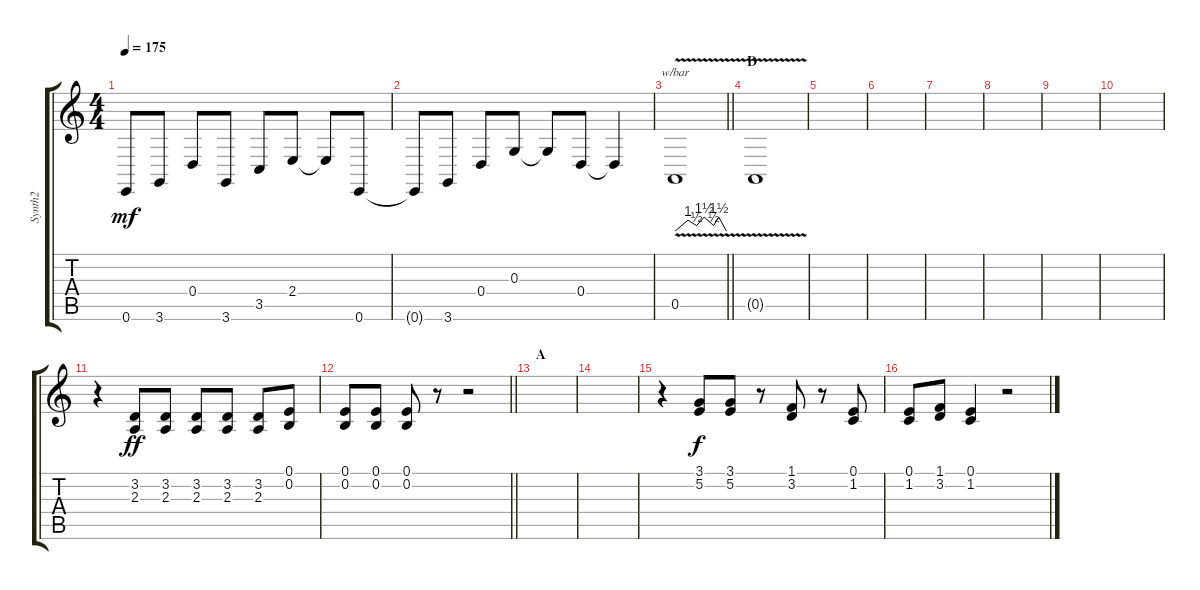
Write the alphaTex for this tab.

\track ("Synth2" "Synth2") {instrument lead2sawtooth}
\staff {score tabs}
\tuning (E4 B3 G3 D3 A2 E2) {hide}
\ts (4 4)
\tempo 175
\clef g2
\ks c
0.6.8{dy mf} 3.6.8 0.4.8 3.6.8 3.5.8 2.4.8 2.4{t}.8 0.6.8 |
0.6{t}.8 3.6.8 0.4.8 0.3.8 0.3{t}.8 0.4.8 0.4{t}.4 |
\barLineRight lightlight
0.5{v}.1{tbe (custom default 0 0 15 4 25 2 34 6 45 2 51 6 60 0)} |
\section ("" "D")
0.5{t}.1 |
|
|
|
|
|
|
r.4 (3.2 2.3).8{dy ff} (3.2 2.3).8 (3.2 2.3).8 (3.2 2.3).8 (3.2 2.3).8 (0.1 0.2).8 |
\barLineRight lightlight
(0.1 0.2).8 (0.1 0.2).8 (0.1 0.2).8 r.8 r.2 |
\section ("" "A")
|
|
r.4 (3.1 5.2).8{dy f} (3.1 5.2).8 r.8 (1.1 3.2).8 r.8 (0.1 1.2).8 |
(0.1 1.2).8 (1.1 3.2).8 (0.1 1.2).4 r.2
